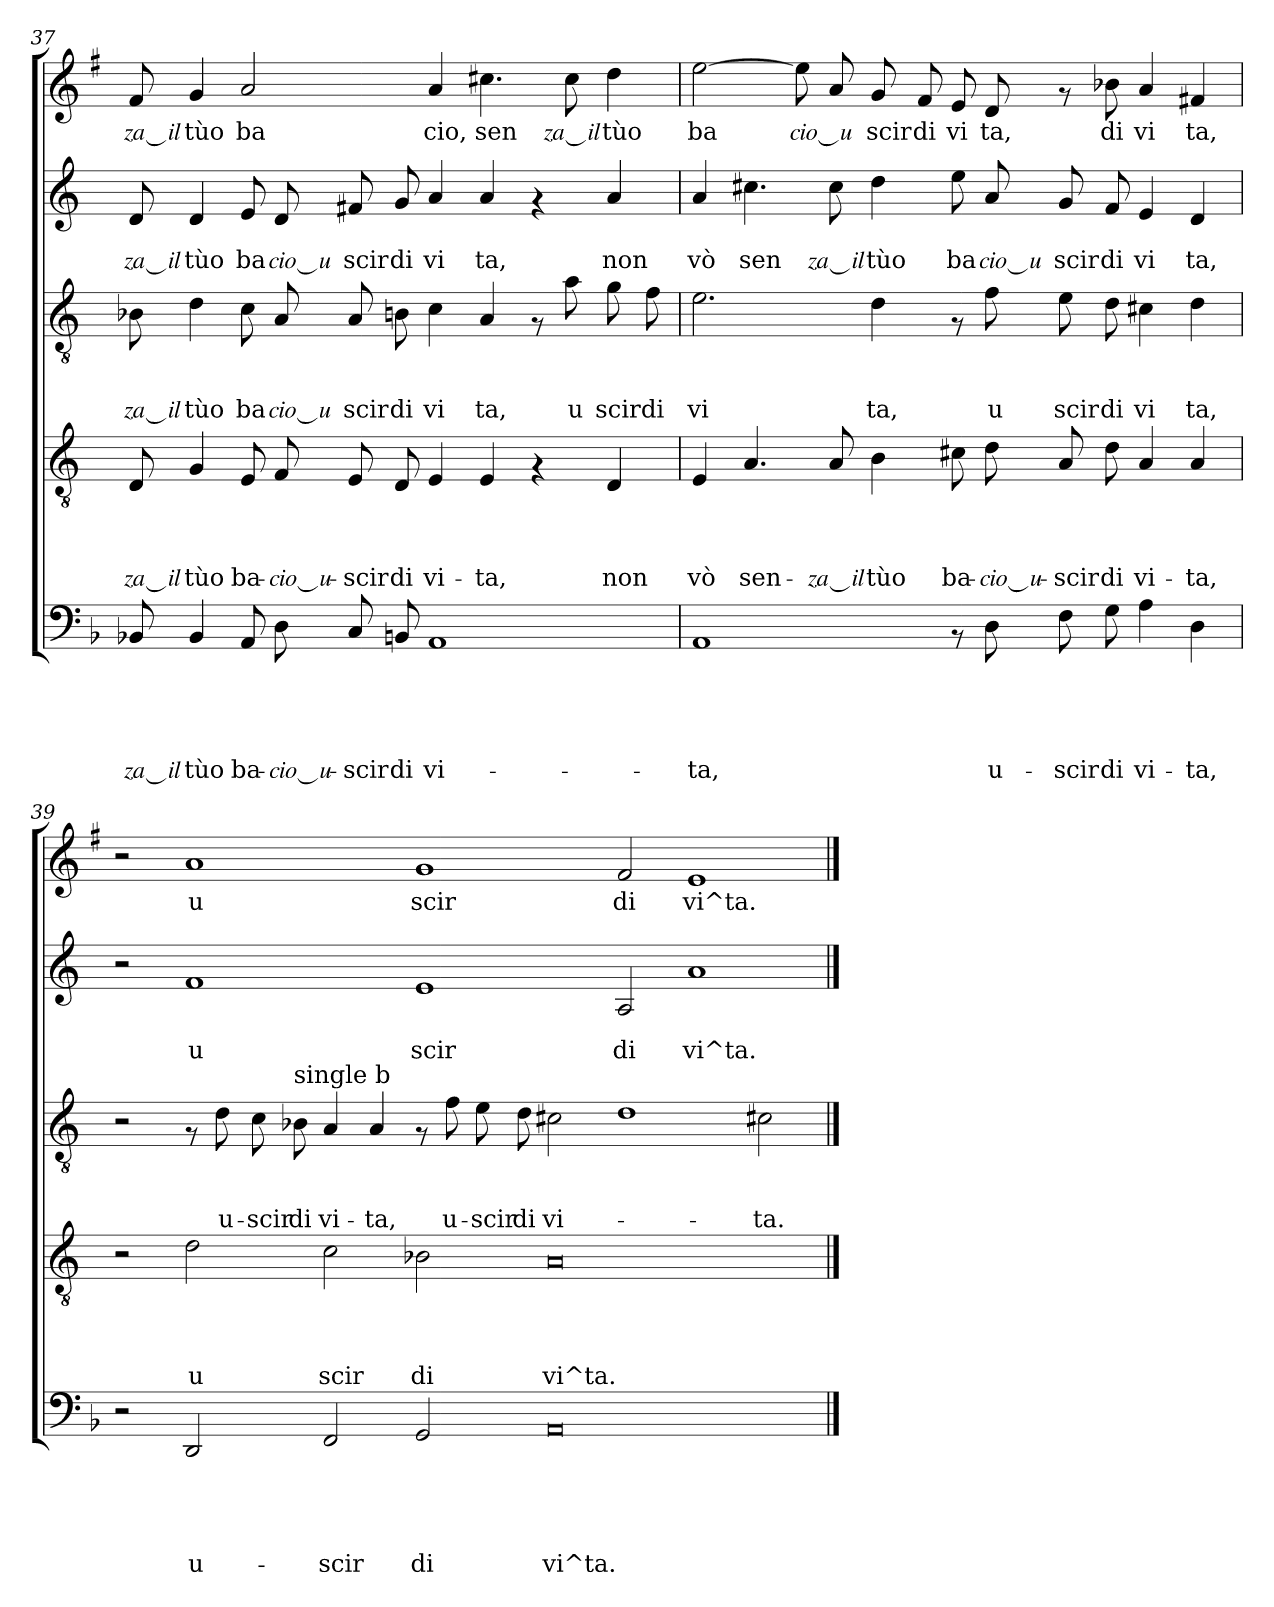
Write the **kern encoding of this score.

**kern	**text	**text	**text	**text	**text	**kern	**text	**text	**text	**text	**kern	**text	**text	**text	**kern	**text	**text	**kern	**text
*part5	*part5	*part5	*part5	*part5	*part5	*part4	*part4	*part4	*part4	*part4	*part3	*part3	*part3	*part3	*part2	*part2	*part2	*part1	*part1
*staff5	*staff5	*staff5	*staff5	*staff5	*staff5	*staff4	*staff4	*staff4	*staff4	*staff4	*staff3	*staff3	*staff3	*staff3	*staff2	*staff2	*staff2	*staff1	*staff1
!!LO:PB:g=z
*clefF4	*	*	*	*	*	*clefGv2	*	*	*	*	*clefGv2	*	*	*	*clefG2	*	*	*clefG2	*
*	*	*	*	*	*	*ITrd-3c-5	*	*	*	*	*ITrd-3c-5	*	*	*	*ITrd-3c-5	*	*	*ITrd1c2	*
*k[b-]	*	*	*	*	*	*k[b-]	*	*	*	*	*k[b-]	*	*	*	*k[b-]	*	*	*k[b-]	*
*F:	*	*	*	*	*	*F:	*	*	*	*	*F:	*	*	*	*F:	*	*	*F:	*
=37	=37	=37	=37	=37	=37	=37	=37	=37	=37	=37	=37	=37	=37	=37	=37	=37	=37	=37	=37
!	!	!	!	!	!LO:LY:b	!	!	!	!	!LO:LY:b	!	!	!	!LO:LY:b	!	!	!LO:LY:b	!	!LO:LY:b
8BB-X/	.	.	.	.	-za‿il	8G/	.	.	.	-za‿il	8e-X\	.	.	za‿il	8g/	.	za‿il	8e/	za‿il
!	!	!	!	!	!LO:LY:b	!	!	!	!	!LO:LY:b	!	!	!	!LO:LY:b	!	!	!LO:LY:b	!	!LO:LY:b
4BB-/	.	.	.	.	tùo	4c/	.	.	.	tùo	4g\	.	.	tùo	4g/	.	tùo	4f/	tùo
!	!	!	!	!	!LO:LY:b	!	!	!	!	!LO:LY:b	!	!	!	!LO:LY:b	!	!	!LO:LY:b	!	!LO:LY:b
8AA/	.	.	.	.	ba-	8A/	.	.	.	ba-	8f\	.	.	ba	8a/	.	ba	2g/	ba
!	!	!	!	!	!LO:LY:b	!	!	!	!	!LO:LY:b	!	!	!	!LO:LY:b	!	!	!LO:LY:b	!	!
8D\	.	.	.	.	-cio‿u-	8B-/	.	.	.	-cio‿u-	8d/	.	.	cio‿u	8g/	.	cio‿u	.	.
!	!	!	!	!	!LO:LY:b	!	!	!	!	!LO:LY:b	!	!	!	!LO:LY:b	!	!	!LO:LY:b	!	!
8C/	.	.	.	.	-scir	8A/	.	.	.	-scir	8d/	.	.	scir	8bn/	.	scir	.	.
!	!	!	!	!	!LO:LY:b	!	!	!	!	!LO:LY:b	!	!	!	!LO:LY:b	!	!	!LO:LY:b	!	!
8BBn/	.	.	.	.	di	8G/	.	.	.	di	8en\	.	.	di	8cc/	.	di	.	.
!	!	!	!	!	!LO:LY:b	!	!	!	!	!LO:LY:b	!	!	!	!LO:LY:b	!	!	!LO:LY:b	!	!LO:LY:b
1AA	.	.	.	.	vi-	4A/	.	.	.	vi-	4f\	.	.	vi	4dd/	.	vi	4g/	cio,
!	!	!	!	!	!	!	!	!	!	!LO:LY:b	!	!	!	!LO:LY:b	!	!	!LO:LY:b	!	!LO:LY:b
.	.	.	.	.	.	4A/	.	.	.	-ta,	4d/	.	.	ta,	4dd/	.	ta,	4.bn\	sen
.	.	.	.	.	.	4rF	.	.	.	.	8rF	.	.	.	4rf	.	.	.	.
!	!	!	!	!	!	!	!	!	!	!	!	!	!	!LO:LY:b	!	!	!	!	!LO:LY:b
.	.	.	.	.	.	.	.	.	.	.	8dd\	.	.	u	.	.	.	8b\	za‿il
!	!	!	!	!	!	!	!	!	!	!LO:LY:b	!	!	!	!LO:LY:b	!	!	!LO:LY:b	!	!LO:LY:b
.	.	.	.	.	.	4G/	.	.	.	non	8cc\	.	.	scir	4dd/	.	non	4cc\	tùo
!	!	!	!	!	!	!	!	!	!	!	!	!	!	!LO:LY:b	!	!	!	!	!
.	.	.	.	.	.	.	.	.	.	.	8b-\	.	.	di	.	.	.	.	.
=38	=38	=38	=38	=38	=38	=38	=38	=38	=38	=38	=38	=38	=38	=38	=38	=38	=38	=38	=38
!	!	!	!	!	!LO:LY:b	!	!	!	!	!LO:LY:b	!	!	!	!LO:LY:b	!	!	!LO:LY:b	!	!LO:LY:b
1AA	.	.	.	.	-ta,	4A/	.	.	.	vò	2.a\	.	.	vi	4dd/	.	vò	[>2dd\	ba
!	!	!	!	!	!	!	!	!	!	!LO:LY:b	!	!	!	!	!	!	!LO:LY:b	!	!
.	.	.	.	.	.	4.d/	.	.	.	sen-	.	.	.	.	4.ff#X\	.	sen	.	.
!	!	!	!	!	!	!	!	!	!	!	!	!	!	!	!	!	!	!	!LO:LY:b
.	.	.	.	.	.	.	.	.	.	.	.	.	.	.	.	.	.	8dd\]	cio‿u
!	!	!	!	!	!	!	!	!	!	!LO:LY:b	!	!	!	!	!	!	!LO:LY:b	!	!
.	.	.	.	.	.	8d/	.	.	.	-za‿il	.	.	.	.	8ff#\	.	za‿il	8g/	.
!	!	!	!	!	!	!	!	!	!	!LO:LY:b	!	!	!	!LO:LY:b	!	!	!LO:LY:b	!	!LO:LY:b
.	.	.	.	.	.	4e\	.	.	.	tùo	4g\	.	.	ta,	4gg\	.	tùo	8f/	scir
!	!	!	!	!	!	!	!	!	!	!	!	!	!	!	!	!	!	!	!LO:LY:b
.	.	.	.	.	.	.	.	.	.	.	.	.	.	.	.	.	.	8e/	di
!	!	!	!	!	!	!	!	!	!	!LO:LY:b	!	!	!	!	!	!	!LO:LY:b	!	!LO:LY:b
8rAA	.	.	.	.	.	8f#X\	.	.	.	ba-	8rF	.	.	.	8aa\	.	ba	8d/	vi
!	!	!	!	!	!LO:LY:b	!	!	!	!	!LO:LY:b	!	!	!	!LO:LY:b	!	!	!LO:LY:b	!	!LO:LY:b
8D\	.	.	.	.	u-	8g\	.	.	.	-cio‿u-	8b-\	.	.	u	8dd/	.	cio‿u	8c/	ta,
!	!	!	!	!	!LO:LY:b	!	!	!	!	!LO:LY:b	!	!	!	!LO:LY:b	!	!	!LO:LY:b	!	!
8F\	.	.	.	.	-scir	8d/	.	.	.	-scir	8a\	.	.	scir	8cc/	.	scir	8rf	.
!	!	!	!	!	!LO:LY:b	!	!	!	!	!LO:LY:b	!	!	!	!LO:LY:b	!	!	!LO:LY:b	!	!LO:LY:b
8G\	.	.	.	.	di	8g\	.	.	.	di	8g\	.	.	di	8b-/	.	di	8a-X\	di
!	!	!	!	!	!LO:LY:b	!	!	!	!	!LO:LY:b	!	!	!	!LO:LY:b	!	!	!LO:LY:b	!	!LO:LY:b
4A\	.	.	.	.	vi-	4d/	.	.	.	vi-	4f#X\	.	.	vi	4a/	.	vi	4g/	vi
!	!	!	!	!	!LO:LY:b	!	!	!	!	!LO:LY:b	!	!	!	!LO:LY:b	!	!	!LO:LY:b	!	!LO:LY:b
4D\	.	.	.	.	-ta,	4d/	.	.	.	-ta,	4g\	.	.	ta,	4g/	.	ta,	4en/	ta,
!!LO:LB:g=z
=39	=39	=39	=39	=39	=39	=39	=39	=39	=39	=39	=39	=39	=39	=39	=39	=39	=39	=39	=39
2r	.	.	.	.	.	2r	.	.	.	.	2r	.	.	.	2r	.	.	2r	.
!	!	!	!	!	!LO:LY:b	!	!	!	!	!LO:LY:b	!	!	!	!	!	!	!LO:LY:b	!	!LO:LY:b
2DD/	.	.	.	.	u-	2g\	.	.	.	u	8rF	.	.	.	1b-	.	u	1g	u
!	!	!	!	!	!	!	!	!	!	!	!	!	!	!LO:LY:b	!	!	!	!	!
.	.	.	.	.	.	.	.	.	.	.	8g\	.	.	u-	.	.	.	.	.
!	!	!	!	!	!	!	!	!	!	!	!	!	!	!LO:LY:b	!	!	!	!	!
.	.	.	.	.	.	.	.	.	.	.	8f\	.	.	-scir	.	.	.	.	.
!	!	!	!	!	!	!	!	!	!	!	!LO:TX:a:t=single b	!	!	!	!	!	!	!	!
!	!	!	!	!	!	!	!	!	!	!	!	!	!	!LO:LY:b	!	!	!	!	!
.	.	.	.	.	.	.	.	.	.	.	8e-\	.	.	di	.	.	.	.	.
!	!	!	!	!	!LO:LY:b	!	!	!	!	!LO:LY:b	!	!	!	!LO:LY:b	!	!	!	!	!
2FF/	.	.	.	.	-scir	2f\	.	.	.	scir	4d/	.	.	vi-	.	.	.	.	.
!	!	!	!	!	!	!	!	!	!	!	!	!	!	!LO:LY:b	!	!	!	!	!
.	.	.	.	.	.	.	.	.	.	.	4d/	.	.	-ta,	.	.	.	.	.
!	!	!	!	!	!LO:LY:b	!	!	!	!	!LO:LY:b	!	!	!	!	!	!	!LO:LY:b	!	!LO:LY:b
2GG/	.	.	.	.	di	2e-X\	.	.	.	di	8rF	.	.	.	1a	.	scir	1f	scir
!	!	!	!	!	!	!	!	!	!	!	!	!	!	!LO:LY:b	!	!	!	!	!
.	.	.	.	.	.	.	.	.	.	.	8b-\	.	.	u-	.	.	.	.	.
!	!	!	!	!	!	!	!	!	!	!	!	!	!	!LO:LY:b	!	!	!	!	!
.	.	.	.	.	.	.	.	.	.	.	8a\	.	.	-scir	.	.	.	.	.
!	!	!	!	!	!	!	!	!	!	!	!	!	!	!LO:LY:b	!	!	!	!	!
.	.	.	.	.	.	.	.	.	.	.	8g\	.	.	di	.	.	.	.	.
!	!	!	!	!	!LO:LY:b	!	!	!	!	!LO:LY:b	!	!	!	!LO:LY:b	!	!	!	!	!
0AA	.	.	.	.	vi^ta.-	0d	.	.	.	vi^ta.	2f#X\	.	.	vi-	.	.	.	.	.
!	!	!	!	!	!	!	!	!	!	!	!	!	!	!	!	!	!LO:LY:b	!	!LO:LY:b
.	.	.	.	.	.	.	.	.	.	.	1g	.	.	.	2d/	.	di	2e/	di
!	!	!	!	!	!	!	!	!	!	!	!	!	!	!	!	!	!LO:LY:b	!	!LO:LY:b
.	.	.	.	.	.	.	.	.	.	.	.	.	.	.	1dd	.	vi^ta.	1d	vi^ta.
!	!	!	!	!	!	!	!	!	!	!	!	!	!	!LO:LY:b	!	!	!	!	!
.	.	.	.	.	.	.	.	.	.	.	2f#X\	.	.	-ta.	.	.	.	.	.
==	==	==	==	==	==	==	==	==	==	==	==	==	==	==	==	==	==	==	==
*-	*-	*-	*-	*-	*-	*-	*-	*-	*-	*-	*-	*-	*-	*-	*-	*-	*-	*-	*-
